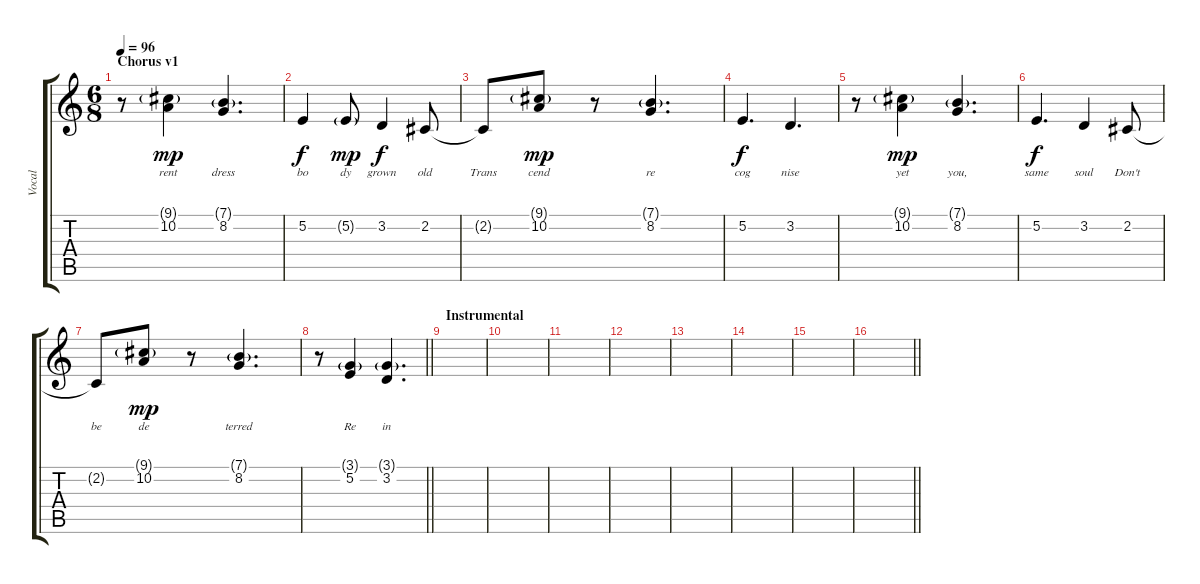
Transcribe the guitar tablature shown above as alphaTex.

\track ("Vocal" "Vocal") {instrument acousticgrandpiano}
\staff {score tabs}
\tuning (E4 B3 G3 D3 A2 E2) {hide}
\ts (6 8)
\section ("" "Chorus v1")
\tempo 96
\clef g2
\ks c
r.8{dy f} (9.1{g} 10.2).4{lyrics (0 "rent") lyrics (1 "") lyrics (2 "") lyrics (3 "") lyrics (4 "") dy mp} (7.1{g} 8.2).4{d lyrics (0 "dress") lyrics (1 "") lyrics (2 "") lyrics (3 "") lyrics (4 "")} |
5.2.4{lyrics (0 "bo") lyrics (1 "") lyrics (2 "") lyrics (3 "") lyrics (4 "") dy f} 5.2{g}.8{lyrics (0 "dy") lyrics (1 "") lyrics (2 "") lyrics (3 "") lyrics (4 "") dy mp} 3.2.4{lyrics (0 "grown") lyrics (1 "") lyrics (2 "") lyrics (3 "") lyrics (4 "") dy f} 2.2.8{lyrics (0 "old") lyrics (1 "") lyrics (2 "") lyrics (3 "") lyrics (4 "")} |
2.2{t}.8{lyrics (0 "Trans") lyrics (1 "") lyrics (2 "") lyrics (3 "") lyrics (4 "")} (9.1{g} 10.2).8{lyrics (0 "cend") lyrics (1 "") lyrics (2 "") lyrics (3 "") lyrics (4 "") dy mp} r.8 (7.1{g} 8.2).4{d lyrics (0 "re") lyrics (1 "") lyrics (2 "") lyrics (3 "") lyrics (4 "")} |
5.2.4{d lyrics (0 "cog") lyrics (1 "") lyrics (2 "") lyrics (3 "") lyrics (4 "") dy f} 3.2.4{d lyrics (0 "nise") lyrics (1 "") lyrics (2 "") lyrics (3 "") lyrics (4 "")} |
r.8 (9.1{g} 10.2).4{lyrics (0 "yet") lyrics (1 "") lyrics (2 "") lyrics (3 "") lyrics (4 "") dy mp} (7.1{g} 8.2).4{d lyrics (0 "you,") lyrics (1 "") lyrics (2 "") lyrics (3 "") lyrics (4 "")} |
5.2.4{d lyrics (0 "same") lyrics (1 "") lyrics (2 "") lyrics (3 "") lyrics (4 "") dy f} 3.2.4{lyrics (0 "soul") lyrics (1 "") lyrics (2 "") lyrics (3 "") lyrics (4 "")} 2.2.8{lyrics (0 "Don't") lyrics (1 "") lyrics (2 "") lyrics (3 "") lyrics (4 "")} |
2.2{t}.8{lyrics (0 "be") lyrics (1 "") lyrics (2 "") lyrics (3 "") lyrics (4 "")} (9.1{g} 10.2).8{lyrics (0 "de") lyrics (1 "") lyrics (2 "") lyrics (3 "") lyrics (4 "") dy mp} r.8 (7.1{g} 8.2).4{d lyrics (0 "terred") lyrics (1 "") lyrics (2 "") lyrics (3 "") lyrics (4 "")} |
\barLineRight lightlight
r.8 (3.1{g} 5.2).4{lyrics (0 "Re") lyrics (1 "") lyrics (2 "") lyrics (3 "") lyrics (4 "")} (3.1{g} 3.2).4{d lyrics (0 "in") lyrics (1 "") lyrics (2 "") lyrics (3 "") lyrics (4 "")} |
\section ("" "Instrumental")
|
|
|
|
|
|
|
\barLineRight lightlight
